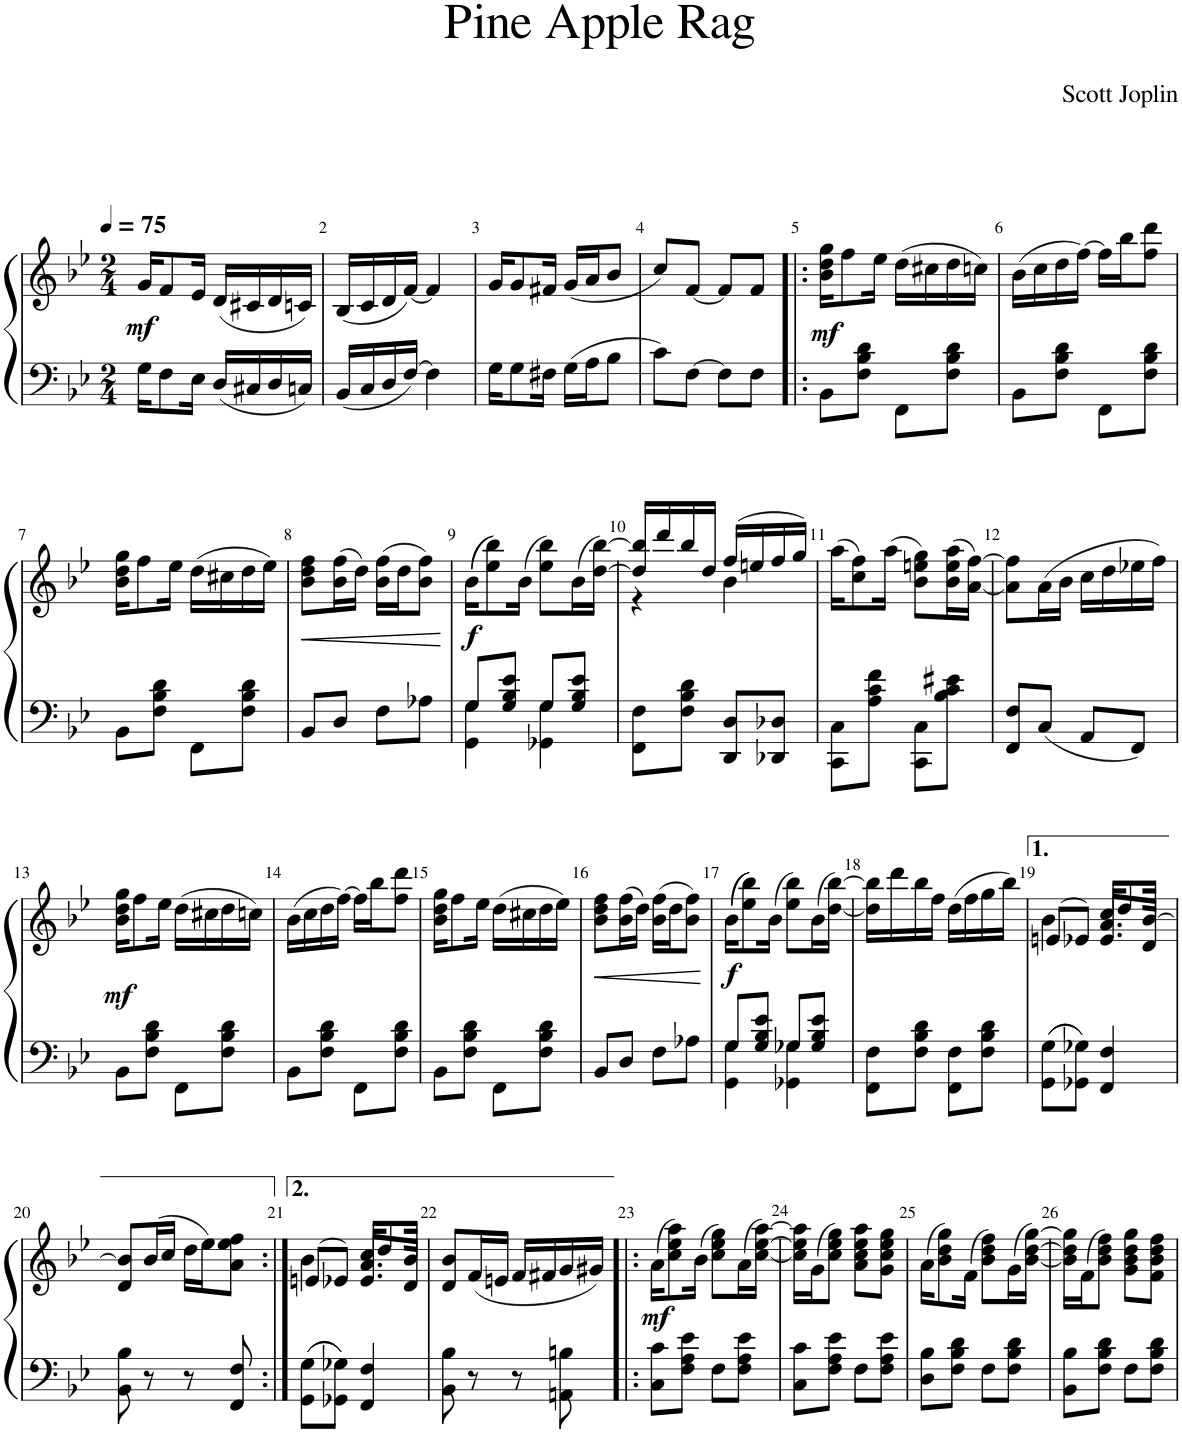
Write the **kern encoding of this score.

**kern	**kern	**dynam
*part1	*part1	*part1
*staff2	*staff1	*staff1/2
*I"Piano	*	*
*I'Pno.	*	*
*clefF4	*clefG2	*
*k[b-e-]	*k[b-e-]	*
*M2/4	*M2/4	*
*MM75	*MM75	*
=1	=1	=1
!	!	!LO:DY:b
16G\KL	16g/KL	mf
8F\	8f/	.
16E-\Jk	16e-/Jk	.
16D/LL	(16d/LL	.
16C#X/	16c#X/	.
16D/	16d/	.
16Cn/JJ	16cn/JJ)	.
=2	=2	=2
16BB-/LL	(16B-/LL	.
16C/	16c/	.
16D/	16d/	.
[16F/JJ	[16f/JJ)	.
4F\]	4f/]	.
=3	=3	=3
16G\KL	16g/KL	.
8G\	8g/	.
16F#X\Jk	16f#X/Jk	.
16G\LL	(16g/LL	.
16A\J	16a/J	.
8B-\J	8b-/J	.
=4	=4	=4
8c\L	8cc/L)	.
[8F\J	[8f/J	.
8F\L]	8f/L]	.
8F\J	8f/J	.
=5!|:	=5!|:	=5!|:
!	!	!LO:DY:b
8BB-\L	16b-\ 16dd\ 16gg\KL	mf
.	8ff\	.
8F\ 8B-\ 8d\J	.	.
.	16ee-\Jk	.
8FF\L	(16dd\LL	.
.	16cc#X\	.
8F\ 8B-\ 8d\J	16dd\	.
.	16ccn\JJ)	.
=6	=6	=6
8BB-\L	(16b-\LL	.
.	16cc\	.
8F\ 8B-\ 8d\J	16dd\	.
.	[16ff\JJ)	.
8FF\L	16ff\LL]	.
.	16bb-\J	.
8F\ 8B-\ 8d\J	8ff\ 8ddd\J	.
!!LO:LB:g=z
=7	=7	=7
8BB-\L	16b-\ 16dd\ 16gg\KL	.
.	8ff\	.
8F\ 8B-\ 8d\J	.	.
.	16ee-\Jk	.
8FF\L	(16dd\LL	.
.	16cc#X\	.
8F\ 8B-\ 8d\J	16dd\	.
.	16ee-\JJ)	.
=8	=8	=8
!	!	!LO:HP:b
8BB-/L	8b-\ 8dd\ 8ff\L	<
8D/J	(16b-\ 16ff\L	.
.	16dd\JJ)	.
8F\L	(16b-\ 16ff\LL	.
.	16dd\J	.
8A-X\J	8b-\ 8ff\J)	.
.	.	[
=9	=9	=9
*^	*	*
!	!	!	!LO:DY:b
8G/L	4GG\ 4G\	((16b-\KL	f
.	.	8ee-\ 8bb-\))	.
8G/ 8B-/ 8e-/J	.	.	.
.	.	(16b-\Jk	.
8G/L	4GG-X\ 4G\	8ee-\ 8bb-\L)	.
8G/ 8B-/ 8e-/J	.	(16b-\L	.
.	.	[16dd\ [16bb-\JJ)	.
*v	*v	*	*
=10	=10	=10
*	*^	*
8FF\ 8F\L	16dd/] 16bb-/]LL	4r	.
.	16ddd/	.	.
8F\ 8B-\ 8d\J	16bb-/	.	.
.	16dd/JJ	.	.
8DD/ 8D/L	(16ff/LL	4b-\	.
.	16een/	.	.
8DD-X/ 8D-X/J	16ff/	.	.
.	16gg/JJ)	.	.
*	*v	*v	*
=11	=11	=11
8CC\ 8C\L	(16aa\KL	.
.	8cc\ 8ff\)	.
8A\ 8c\ 8f\J	.	.
.	(16aa\Jk	.
8CC\ 8C\L	8b-\ 8een\ 8gg\L)	.
8B-\ 8c\ 8e#X\J	(16b-\ 16ee\ 16aa\L	.
.	[16a\ [16ff\JJ)	.
=12	=12	=12
8FF/ 8F/L	8a\] 8ff\]L	.
8C/J	(16a\L	.
.	16b-\JJ	.
8AA/L	16cc\LL	.
.	16dd\	.
8FF/J	16ee-X\	.
.	16ff\JJ)	.
!!LO:LB:g=z
=13	=13	=13
!	!	!LO:DY:b
8BB-\L	16b-\ 16dd\ 16gg\KL	mf
.	8ff\	.
8F\ 8B-\ 8d\J	.	.
.	16ee-\Jk	.
8FF\L	(16dd\LL	.
.	16cc#X\	.
8F\ 8B-\ 8d\J	16dd\	.
.	16ccn\JJ)	.
=14	=14	=14
8BB-\L	(16b-\LL	.
.	16cc\	.
8F\ 8B-\ 8d\J	16dd\	.
.	[16ff\JJ)	.
8FF\L	16ff\LL]	.
.	16bb-\J	.
8F\ 8B-\ 8d\J	8ff\ 8ddd\J	.
=15	=15	=15
8BB-\L	16b-\ 16dd\ 16gg\KL	.
.	8ff\	.
8F\ 8B-\ 8d\J	.	.
.	16ee-\Jk	.
8FF\L	(16dd\LL	.
.	16cc#X\	.
8F\ 8B-\ 8d\J	16dd\	.
.	16ee-\JJ)	.
=16	=16	=16
!	!	!LO:HP:b
8BB-/L	8b-\ 8dd\ 8ff\L	<
8D/J	(16b-\ 16ff\L	.
.	16dd\JJ)	.
8F\L	(16b-\ 16ff\LL	.
.	16dd\J	.
8A-X\J	8b-\ 8ff\J)	.
.	.	[
=17	=17	=17
*^	*	*
!	!	!	!LO:DY:b
8G/L	4GG\ 4G\	((16b-\KL	f
.	.	8ee-\ 8bb-\))	.
8G/ 8B-/ 8e-/J	.	.	.
.	.	(16b-\Jk	.
8G-X/L	4GG-X\ 4G-\	8ee-\ 8bb-\L)	.
8G-/ 8B-/ 8e-/J	.	(16b-\L	.
.	.	[16dd\ [16bb-\JJ)	.
*v	*v	*	*
=18	=18	=18
8FF\ 8F\L	16dd\] 16bb-\]LL	.
.	16ddd\	.
8F\ 8B-\ 8d\J	16bb-\	.
.	16ff\JJ	.
8FF\ 8F\L	(16dd\LL	.
.	16ff\	.
8F\ 8B-\ 8d\J	16gg\	.
.	16bb-\JJ)	.
=19	=19	=19
*	*^	*
8GG\ 8G\L	(8en/L	4b-\	.
8GG-X\ 8G-X\J	8e-X/J)	.	.
4FF/ 4F/	8.e-/ 8.a/L	16cc/KL	.
.	.	8dd/	.
.	16d/Jk	[16b-/Jk	.
*	*v	*v	*
!!LO:LB:g=z
=20	=20	=20
8BB-\ 8B-\	8d/ 8b-/]L	.
8r	(16b-/L	.
.	16cc/JJ	.
8r	16dd\LL	.
.	16ee-\J)	.
8FF/ 8F/	8a\ 8ee-\ 8ff\J	.
=21:|!	=21:|!	=21:|!
*	*^	*
8GG\ 8G\L	(8en/L	4b-\	.
8GG-X\ 8G-X\J	8e-X/J)	.	.
4FF/ 4F/	8.e-/ 8.a/L	16cc/KL	.
.	.	8dd/	.
.	16d/Jk	16b-/Jk	.
*	*v	*v	*
=22	=22	=22
8BB-\ 8B-\	8d/ 8b-/L	.
8r	(16f/L	.
.	16en/JJ	.
8r	16f/LL	.
.	16f#X/	.
8AAn\ 8Bn\	16g/	.
.	16g#X/JJ)	.
=23!|:	=23!|:	=23!|:
!	!	!LO:DY:b
8C\ 8c\L	(16a\KL	mf
.	8cc\ 8ee-\ 8aa\)	.
8F\ 8A\ 8e-\J	.	.
.	(16b-\Jk	.
8F\L	8cc\ 8ee-\ 8gg\L)	.
8F\ 8A\ 8e-\J	(16a\L	.
.	[16cc\ [16ee-\ [16aa\JJ)	.
=24	=24	=24
8C\ 8c\L	16cc\] 16ee-\] 16aa\]LL	.
.	(16g\J	.
8F\ 8A\ 8e-\J	8cc\ 8ee-\ 8gg\J)	.
8F\L	8a\ 8cc\ 8ee-\ 8aa\L	.
8F\ 8A\ 8e-\J	8g\ 8cc\ 8ee-\ 8gg\J	.
=25	=25	=25
8D\ 8B-\L	(16a\KL	.
.	8b-\ 8dd\ 8gg\)	.
8F\ 8B-\ 8d\J	.	.
.	(16f\Jk	.
8F\L	8b-\ 8dd\ 8ff\L)	.
8F\ 8B-\ 8d\J	(16g\L	.
.	[16b-\ [16dd\ [16gg\JJ)	.
=26	=26	=26
8BB-\ 8B-\L	16b-\] 16dd\] 16gg\]LL	.
.	(16f\J	.
8F\ 8B-\ 8d\J	8b-\ 8dd\ 8ff\J)	.
8F\L	8g\ 8b-\ 8dd\ 8gg\L	.
8F\ 8B-\ 8d\J	8f\ 8b-\ 8dd\ 8ff\J	.
=	=	=
*-	*-	*-
